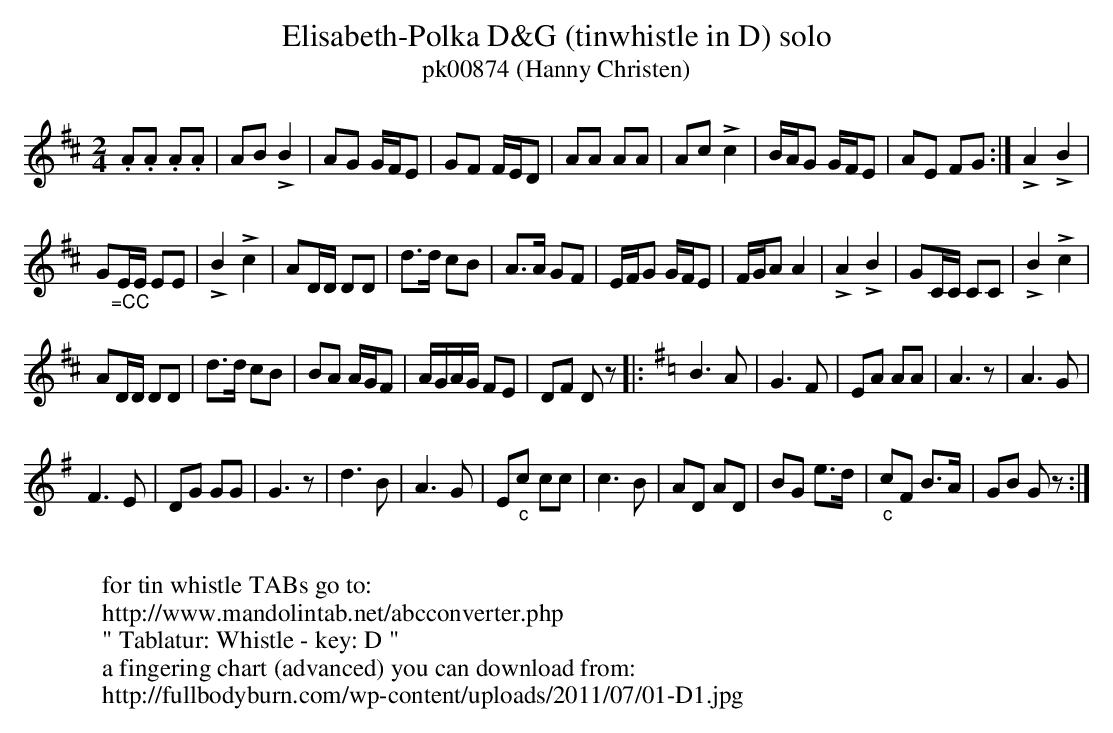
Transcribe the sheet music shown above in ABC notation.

X:1
T:Elisabeth-Polka D&G (tinwhistle in D) solo
T: pk00874 (Hanny Christen)
M:2/4
L:1/8
K:D transpose=12
.A.A .A.A | AB !>!B2 | AG G/2F/2E | GF F/2E/2D | AA AA | Ac !>!c2 | \
B/2A/2G G/2F/2E | AE FG :| !>!A2!>!B2 |
 G"_=CC"E/E/ EE | !>!B2!>!c2 | AD/2D/2 DD | \
d>d cB | A>A GF | E/2F/2G G/2F/2E | F/2G/2A A2 | !>!A2!>!B2 | GC/2C/2 CC | !>!B2!>!c2 |
AD/2D/2 DD | d>d cB | BA A/2G/2F | A/2G/2A/2G/2 FE | DF Dz |: [K:G] B3A | G3F | \
EA AA | A3z | A3G |
 F3E | DG GG | G3z | d3B | \
A3G | E"_c"c cc | c3B | AD AD | BG e>d | "_c"cF B>A | GB Gz :|
W:
W:for tin whistle TABs go to:
W:http://www.mandolintab.net/abcconverter.php
W:" Tablatur: Whistle - key: D "
W:a fingering chart (advanced) you can download from:
W:http://fullbodyburn.com/wp-content/uploads/2011/07/01-D1.jpg
